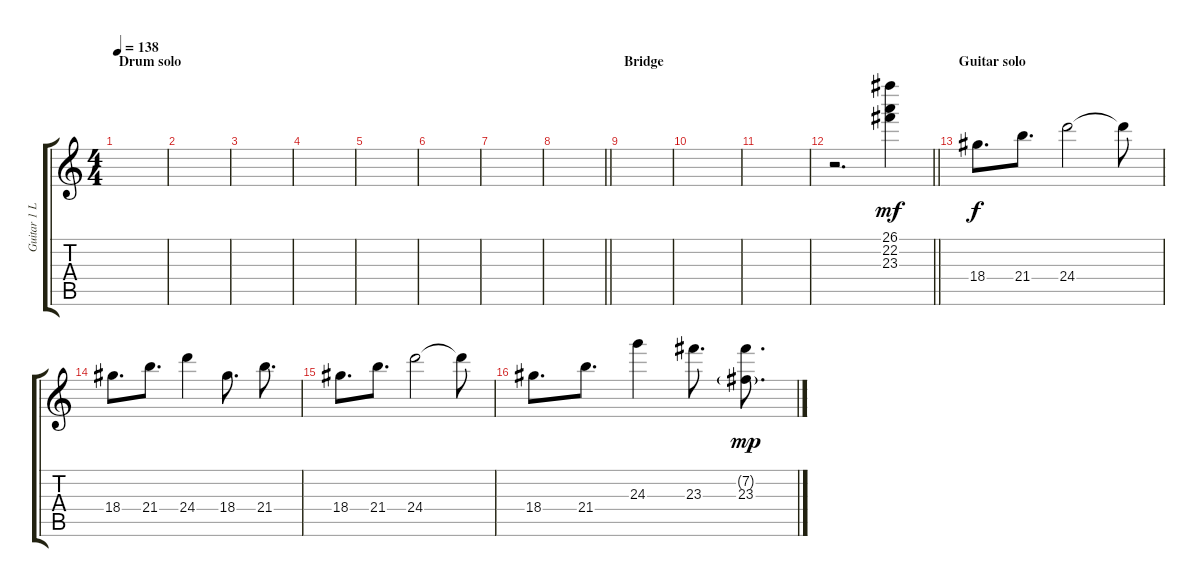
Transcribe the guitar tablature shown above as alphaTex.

\track ("Guitar 1 L + Solo" "Guitar 1 L") {instrument overdrivenguitar}
\staff {score tabs}
\tuning (E4 B3 G3 D3 A2 E2) {hide}
\ts (4 4)
\section ("" "Drum solo")
\tempo 138
\clef g2
\ks c
|
|
|
|
|
|
|
\barLineRight lightlight
|
\section ("" "Bridge")
|
|
|
\barLineRight lightlight
r.2{d volume 16} (26.1 22.2 23.3).4{dy mf} |
\section ("" "Guitar solo")
18.4.8{d dy f} 21.4.8{d} 24.4.2 24.4{t}.8 |
18.4.8{d} 21.4.8{d} 24.4.4 18.4.8{d} 21.4.8{d} |
18.4.8{d} 21.4.8{d} 24.4.2 24.4{t}.8 |
18.4.8{d} 21.4.8{d} 24.3.4 23.3.8{d} (7.2{g} 23.3).8{d dy mp}
